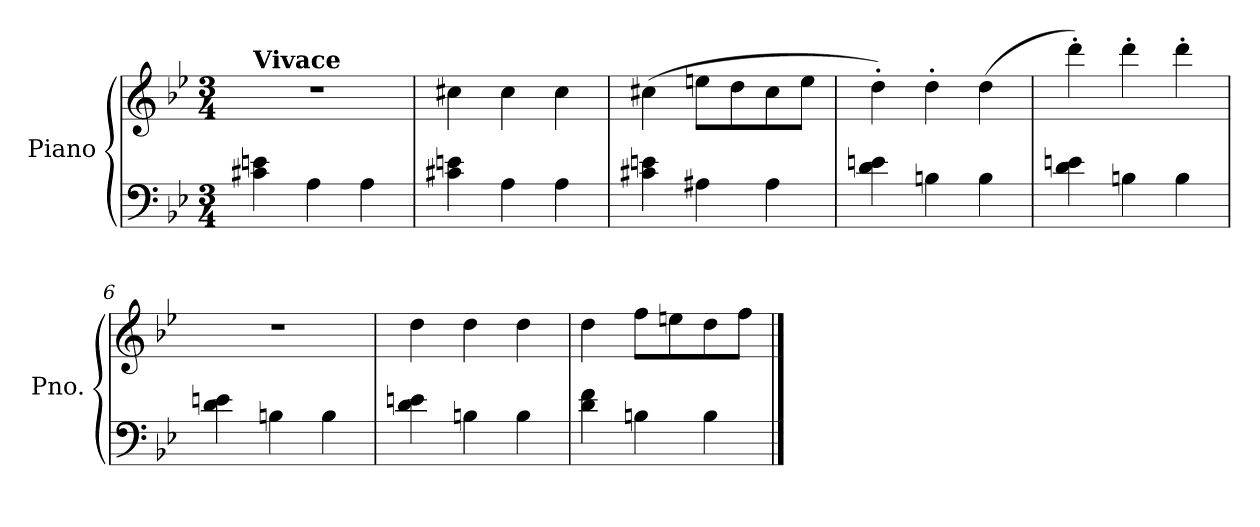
**kern	**kern	**dynam
*part1	*part1	*part1
*staff2	*staff1	*staff1/2
*I"Piano	*	*
*I'Pno.	*	*
*clefF4	*clefG2	*
*k[b-e-]	*k[b-e-]	*
*M3/4	*M3/4	*
=1	=1	=1
!	!LO:TX:a:B:t=Vivace	!
4c#X\ 4en\	2.r	.
4A\	.	.
4A\	.	.
=2	=2	=2
4c#X\ 4en\	4cc#X\	.
!	!	!LO:DY:b
!	!	!LO:DY:n=1:b
4A\	4cc#\	pp other-dynamics
4A\	4cc#\	.
=3	=3	=3
4c#X\ 4en\	(>4cc#X\	.
4A#X\	8een\L	.
.	8dd\	.
4A#\	8cc#\	.
.	8ee\J	.
=4	=4	=4
4d\ 4en\	4dd'\)	.
4Bn\	4dd'\	.
4B\	(>4dd\	.
=5	=5	=5
4d\ 4en\	4ddd'\)	.
4Bn\	4ddd'\	.
4B\	4ddd'\	.
=6	=6	=6
4d\ 4en\	2.r	.
4Bn\	.	.
4B\	.	.
!!LO:LB:g=z
=7	=7	=7
4d\ 4en\	4dd\	.
4Bn\	4dd\	.
4B\	4dd\	.
=8	=8	=8
4d\ 4f\	4dd\	.
4Bn\	8ff\L	.
.	8een\	.
4B\	8dd\	.
.	8ff\J	.
==	==	==
*-	*-	*-
